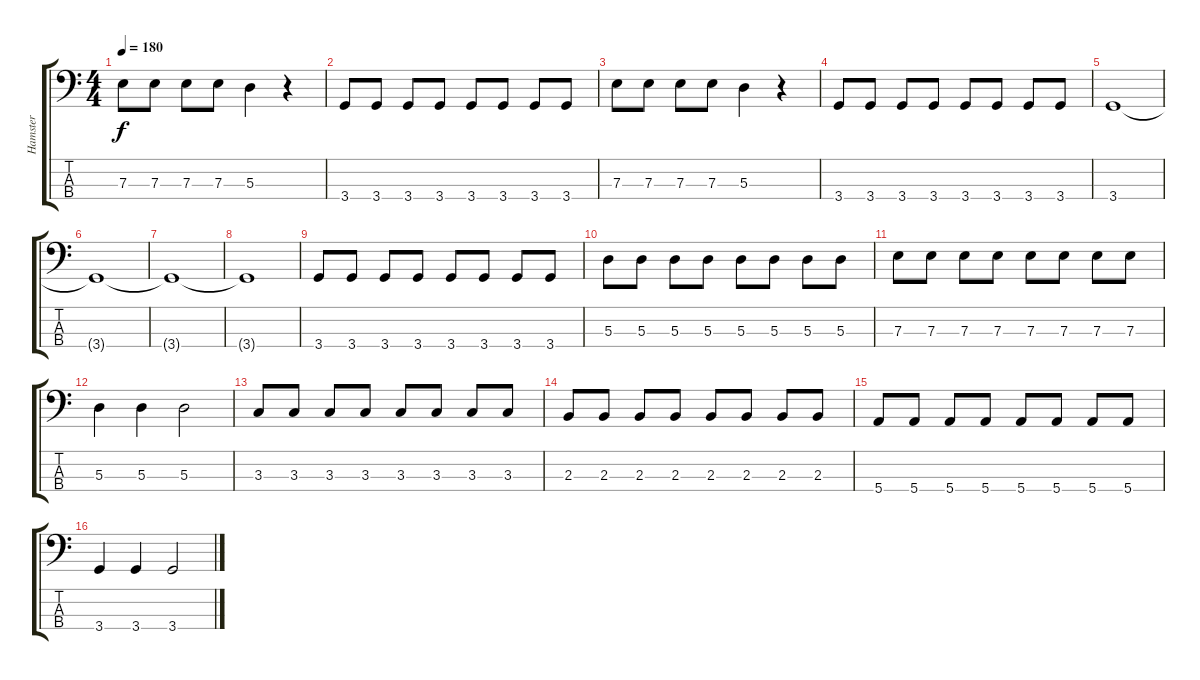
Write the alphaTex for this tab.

\track ("Hamster" "Hamster") {instrument electricbassfinger}
\staff {score tabs}
\tuning (G2 D2 A1 E1) {hide}
\ts (4 4)
\tempo 180
\clef f4
\ks c
7.3.8{dy f} 7.3.8 7.3.8 7.3.8 5.3.4 r.4 |
3.4.8 3.4.8 3.4.8 3.4.8 3.4.8 3.4.8 3.4.8 3.4.8 |
7.3.8 7.3.8 7.3.8 7.3.8 5.3.4 r.4 |
3.4.8 3.4.8 3.4.8 3.4.8 3.4.8 3.4.8 3.4.8 3.4.8 |
3.4.1 |
3.4{t}.1 |
3.4{t}.1 |
3.4{t}.1 |
3.4.8 3.4.8 3.4.8 3.4.8 3.4.8 3.4.8 3.4.8 3.4.8 |
5.3.8 5.3.8 5.3.8 5.3.8 5.3.8 5.3.8 5.3.8 5.3.8 |
7.3.8 7.3.8 7.3.8 7.3.8 7.3.8 7.3.8 7.3.8 7.3.8 |
5.3.4 5.3.4 5.3.2 |
3.3.8 3.3.8 3.3.8 3.3.8 3.3.8 3.3.8 3.3.8 3.3.8 |
2.3.8 2.3.8 2.3.8 2.3.8 2.3.8 2.3.8 2.3.8 2.3.8 |
5.4.8 5.4.8 5.4.8 5.4.8 5.4.8 5.4.8 5.4.8 5.4.8 |
3.4.4 3.4.4 3.4.2
